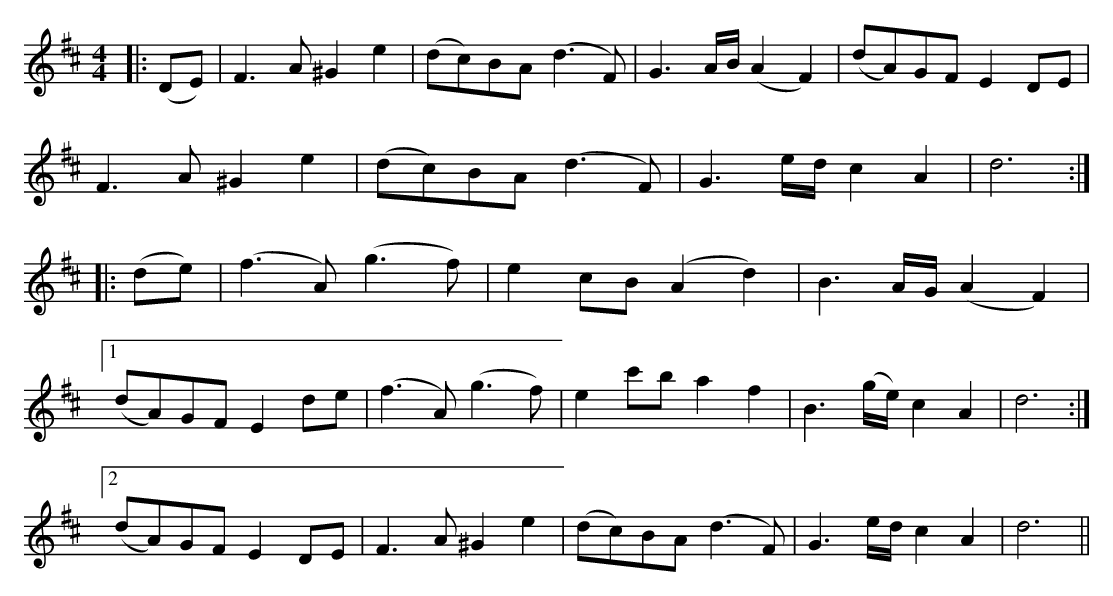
X:1
M:4/4
K:D
|:(DE)|F3 A ^G2 e2|(dc)BA (d3 F)|G3 A/B/ (A2 F2)|(dA)GF E2 DE|
F3 A ^G2 e2|(dc)BA (d3 F)|G3 e/d/ c2 A2|d6:|
|:(de)|(f3 A) (g3 f)|e2 cB (A2 d2) |B3 A/G/ (A2 F2)|
[1 (dA)GF E2 de|(f3 A) (g3 f)|e2 c'b a2 f2|B3 (g/e/) c2 A2|d6:|
[2 (dA)GF E2 DE|F3 A ^G2 e2|(dc)BA (d3 F)|G3 e/d/ c2 A2|d6||
